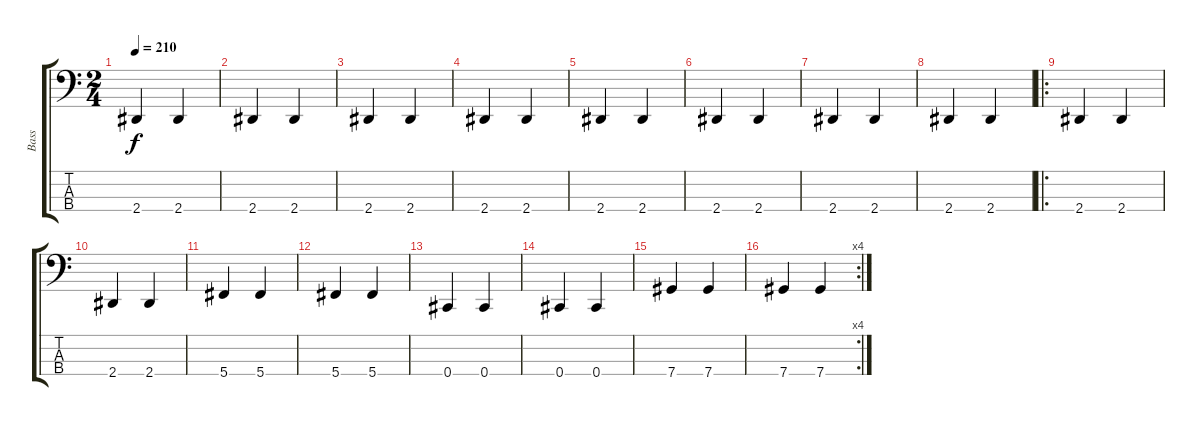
\track ("Bass" "Bass") {instrument electricbasspick}
\staff {score tabs}
\tuning (Gb2 Db2 Ab1 Db1) {hide}
\ts (2 4)
\tempo 210
\clef f4
\ks c
2.4.4{dy f} 2.4.4 |
2.4.4 2.4.4 |
2.4.4 2.4.4 |
2.4.4 2.4.4 |
2.4.4 2.4.4 |
2.4.4 2.4.4 |
2.4.4 2.4.4 |
2.4.4 2.4.4 |
\ro
2.4.4 2.4.4 |
2.4.4 2.4.4 |
5.4.4 5.4.4 |
5.4.4 5.4.4 |
0.4.4 0.4.4 |
0.4.4 0.4.4 |
7.4.4 7.4.4 |
\rc 4
7.4.4 7.4.4
